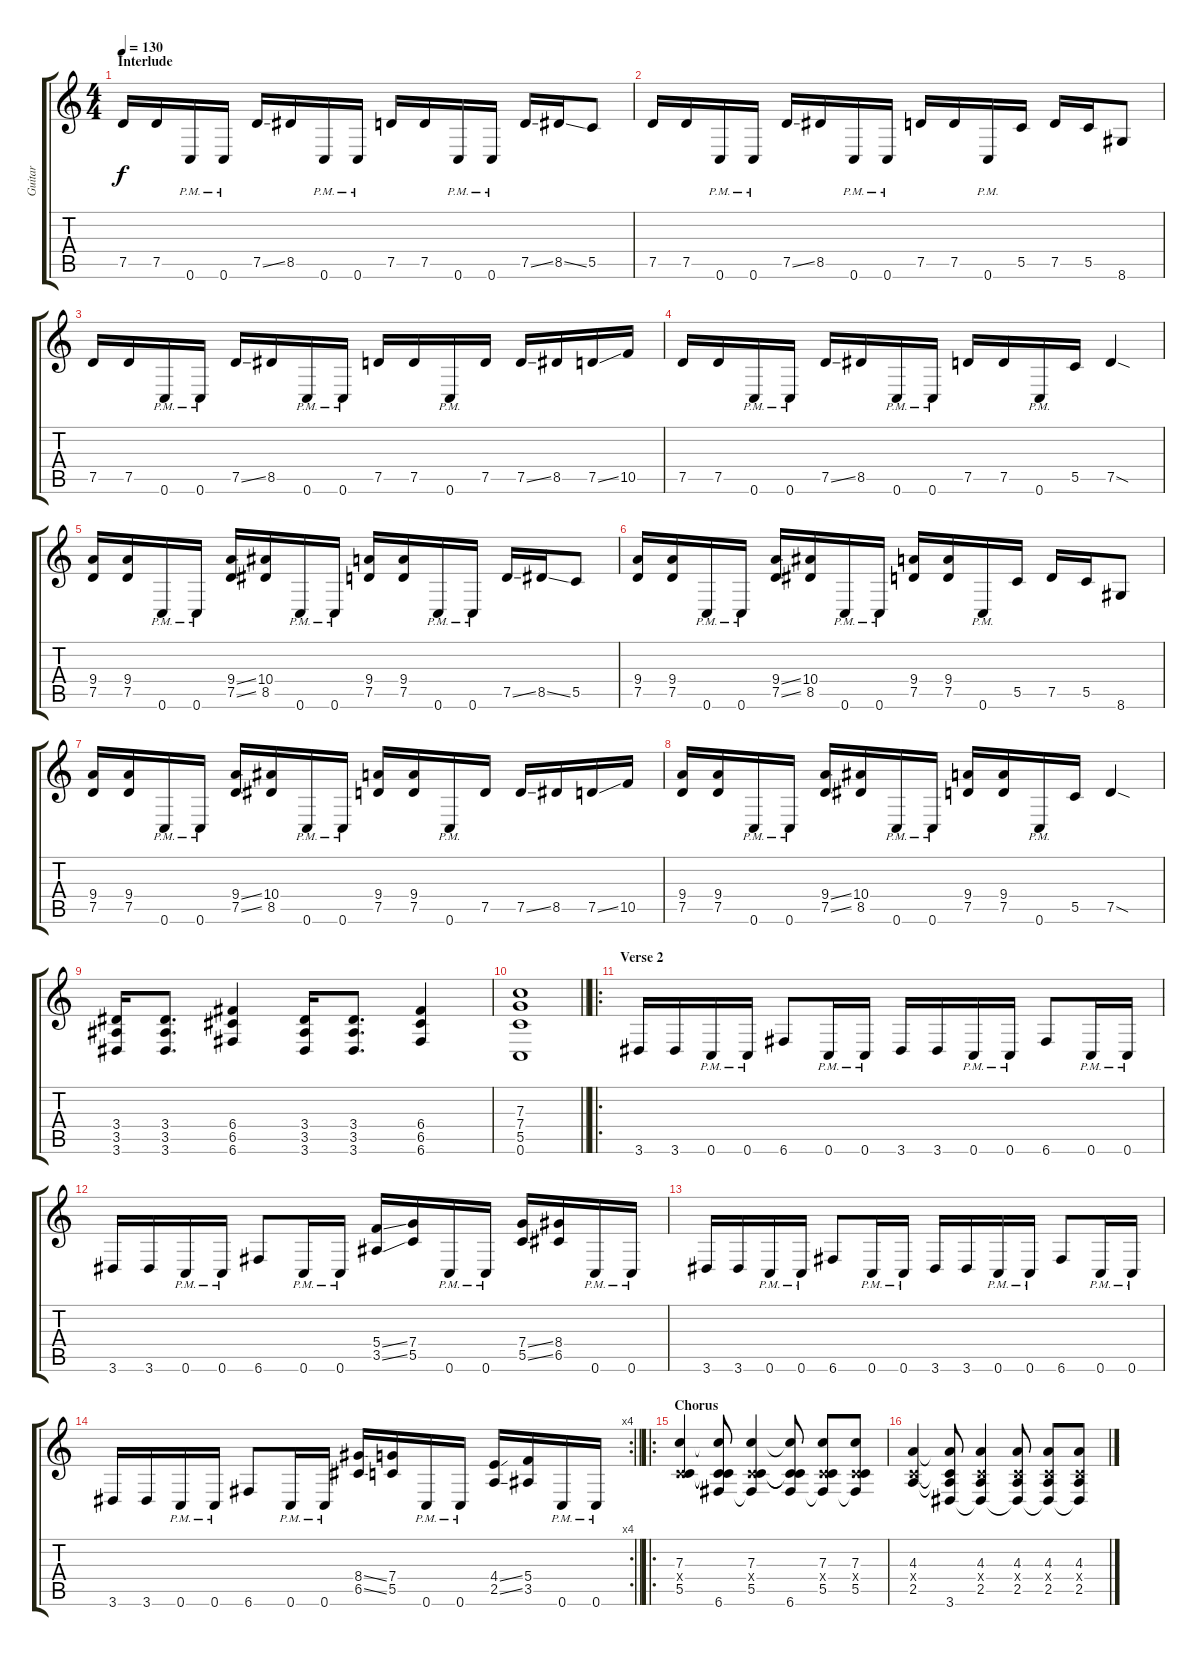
\track ("Guitar" "Guitar") {instrument distortionguitar}
\staff {score tabs}
\tuning (D4 A3 F3 C3 G2 C2) {hide}
\ts (4 4)
\section ("" "Interlude")
\tempo 130
\clef g2
\ks c
7.5.16{dy f} 7.5.16 0.6{pm}.16 0.6{pm}.16 7.5{ss}.16 8.5.16 0.6{pm}.16 0.6{pm}.16 7.5.16 7.5.16 0.6{pm}.16 0.6{pm}.16 7.5{ss}.16 8.5{ss}.16 5.5.8 |
7.5.16 7.5.16 0.6{pm}.16 0.6{pm}.16 7.5{ss}.16 8.5.16 0.6{pm}.16 0.6{pm}.16 7.5.16 7.5.16 0.6{pm}.16 5.5.16 7.5.16 5.5.16 8.6.8 |
7.5.16 7.5.16 0.6{pm}.16 0.6{pm}.16 7.5{ss}.16 8.5.16 0.6{pm}.16 0.6{pm}.16 7.5.16 7.5.16 0.6{pm}.16 7.5.16 7.5{ss}.16 8.5.16 7.5{ss}.16 10.5.16 |
7.5.16 7.5.16 0.6{pm}.16 0.6{pm}.16 7.5{ss}.16 8.5.16 0.6{pm}.16 0.6{pm}.16 7.5.16 7.5.16 0.6{pm}.16 5.5.16 7.5{sod}.4 |
(9.4 7.5).16 (9.4 7.5).16 0.6{pm}.16 0.6{pm}.16 (9.4{ss} 7.5{ss}).16 (10.4 8.5).16 0.6{pm}.16 0.6{pm}.16 (9.4 7.5).16 (9.4 7.5).16 0.6{pm}.16 0.6{pm}.16 7.5{ss}.16 8.5{ss}.16 5.5.8 |
(9.4 7.5).16 (9.4 7.5).16 0.6{pm}.16 0.6{pm}.16 (9.4{ss} 7.5{ss}).16 (10.4 8.5).16 0.6{pm}.16 0.6{pm}.16 (9.4 7.5).16 (9.4 7.5).16 0.6{pm}.16 5.5.16 7.5.16 5.5.16 8.6.8 |
(9.4 7.5).16 (9.4 7.5).16 0.6{pm}.16 0.6{pm}.16 (9.4{ss} 7.5{ss}).16 (10.4 8.5).16 0.6{pm}.16 0.6{pm}.16 (9.4 7.5).16 (9.4 7.5).16 0.6{pm}.16 7.5.16 7.5{ss}.16 8.5.16 7.5{ss}.16 10.5.16 |
(9.4 7.5).16 (9.4 7.5).16 0.6{pm}.16 0.6{pm}.16 (9.4{ss} 7.5{ss}).16 (10.4 8.5).16 0.6{pm}.16 0.6{pm}.16 (9.4 7.5).16 (9.4 7.5).16 0.6{pm}.16 5.5.16 7.5{sod}.4 |
(3.4 3.5 3.6).16 (3.4 3.5 3.6).8{d} (6.4 6.5 6.6).4 (3.4 3.5 3.6).16 (3.4 3.5 3.6).8{d} (6.4 6.5 6.6).4 |
\barLineRight lightlight
(7.3 7.4 5.5 0.6).1 |
\ro
\section ("" "Verse 2")
3.6.16 3.6.16 0.6{pm}.16 0.6{pm}.16 6.6.8 0.6{pm}.16 0.6{pm}.16 3.6.16 3.6.16 0.6{pm}.16 0.6{pm}.16 6.6.8 0.6{pm}.16 0.6{pm}.16 |
3.6.16 3.6.16 0.6{pm}.16 0.6{pm}.16 6.6.8 0.6{pm}.16 0.6{pm}.16 (5.4{ss} 3.5{ss}).16 (7.4 5.5).16 0.6{pm}.16 0.6{pm}.16 (7.4{ss} 5.5{ss}).16 (8.4 6.5).16 0.6{pm}.16 0.6{pm}.16 |
3.6.16 3.6.16 0.6{pm}.16 0.6{pm}.16 6.6.8 0.6{pm}.16 0.6{pm}.16 3.6.16 3.6.16 0.6{pm}.16 0.6{pm}.16 6.6.8 0.6{pm}.16 0.6{pm}.16 |
\rc 4
\barLineRight lightlight
3.6.16 3.6.16 0.6{pm}.16 0.6{pm}.16 6.6.8 0.6{pm}.16 0.6{pm}.16 (8.4{ss} 6.5{ss}).16 (7.4 5.5).16 0.6{pm}.16 0.6{pm}.16 (4.4{ss} 2.5{ss}).16 (5.4 3.5).16 0.6{pm}.16 0.6{pm}.16 |
\ro
\section ("" "Chorus")
(7.3 0.4{x} 5.5).4 (7.3{t} 0.4{t} 5.5{t} 6.6).8 (7.3 0.4{x} 5.5 6.6{t}).4 (7.3{t} 0.4{t} 5.5{t} 6.6).8 (7.3 0.4{x} 5.5 6.6{t}).8 (7.3 0.4{x} 5.5 6.6{t}).8 |
(4.3 0.4{x} 2.5).4 (4.3{t} 0.4{t} 2.5{t} 3.6).8 (4.3 0.4{x} 2.5 3.6{t}).4 (4.3 0.4{x} 2.5 3.6{t}).8 (4.3 0.4{x} 2.5 3.6{t}).8 (4.3 0.4{x} 2.5 3.6{t}).8
